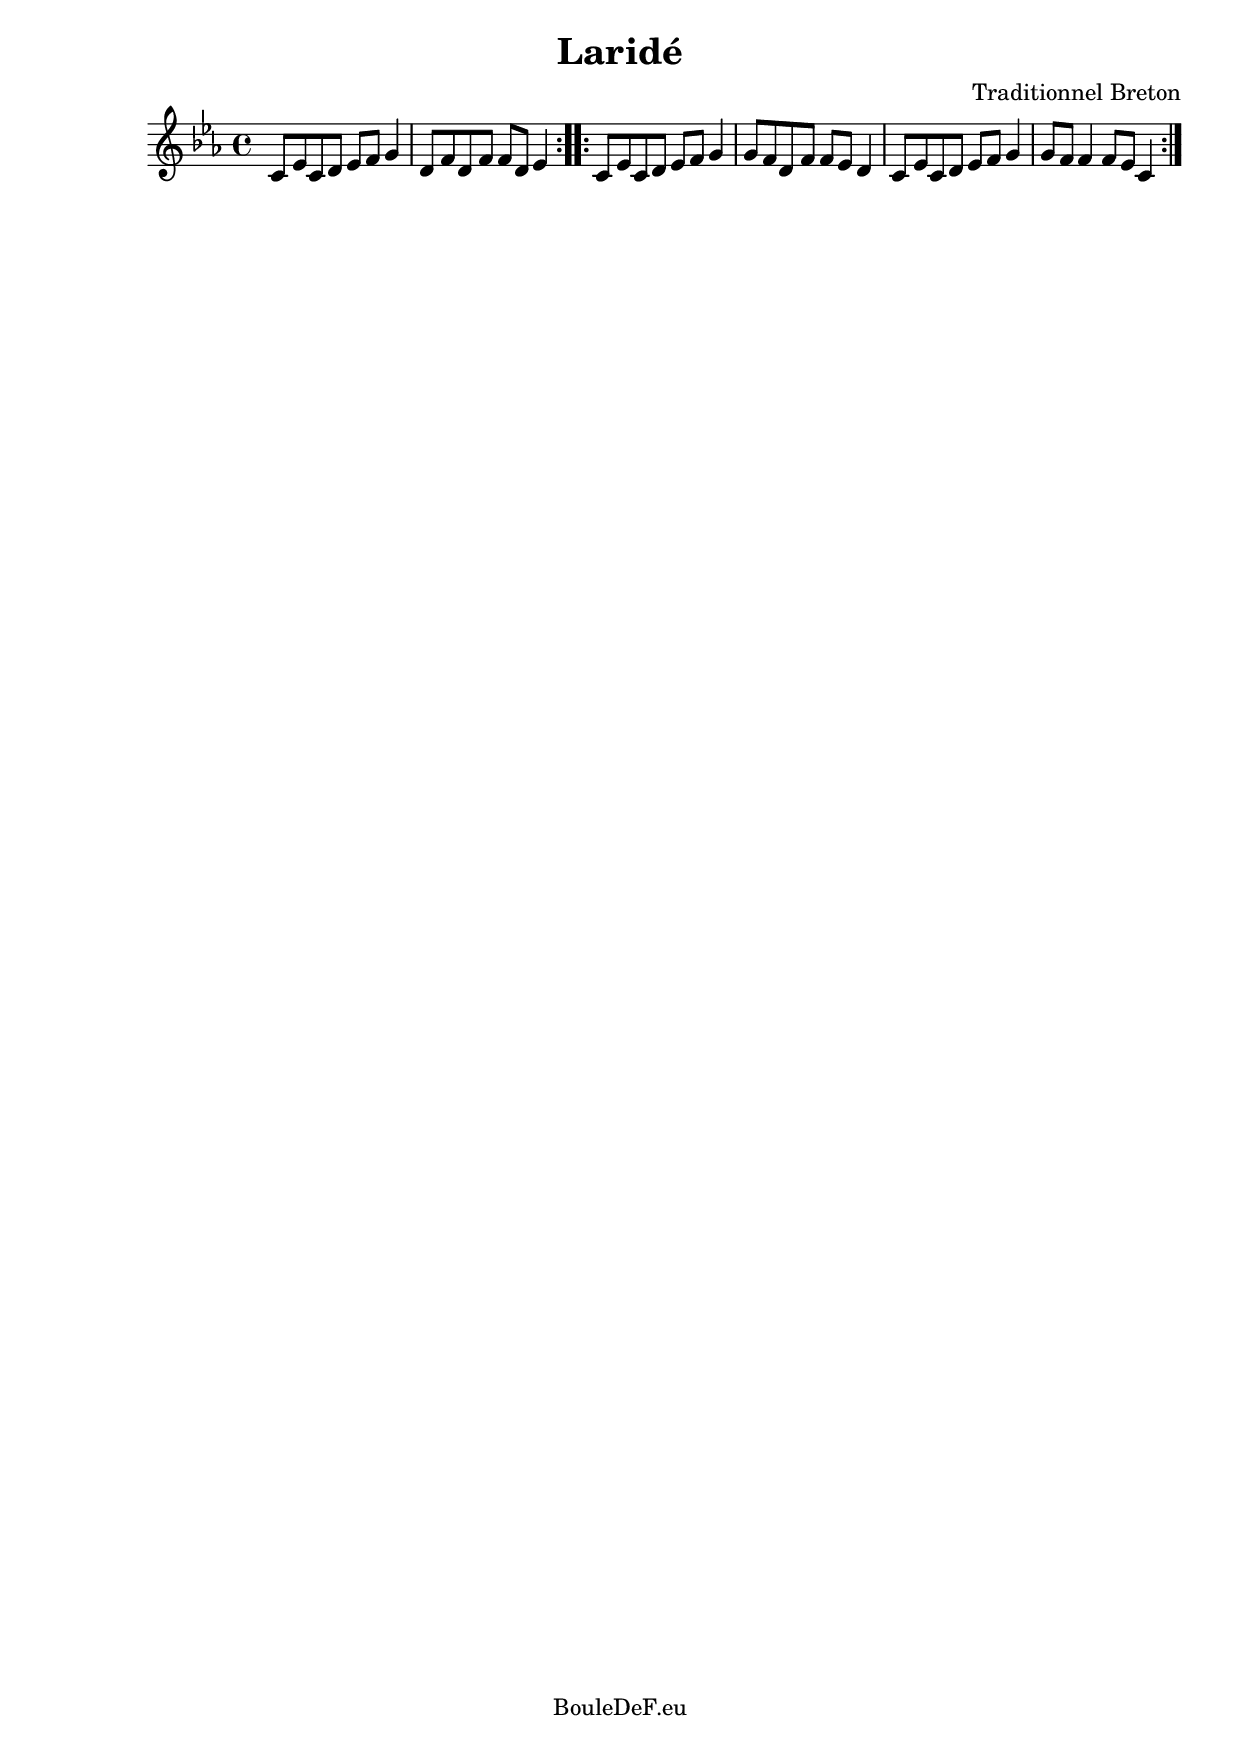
\version "2.16.0"
\include "italiano.ly"

\header {
	title = "Laridé"
	composer = "Traditionnel Breton"
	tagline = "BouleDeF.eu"
}

\score {
	\new Staff \relative sib {
		\clef "treble"
		\key mib \major
		\time 4/4

		\repeat volta 2 {
			| do8 mib do re mib fa sol4
			| re8 fa re fa fa re mib4
		}
		\repeat volta 2 {
			| do8 mib do re mib fa sol4
			| sol8 fa re fa fa mib re4
			| do8 mib do re mib fa sol4
			| sol8 fa fa4 fa8 mib do4
		}
	}
	\layout {}
}
